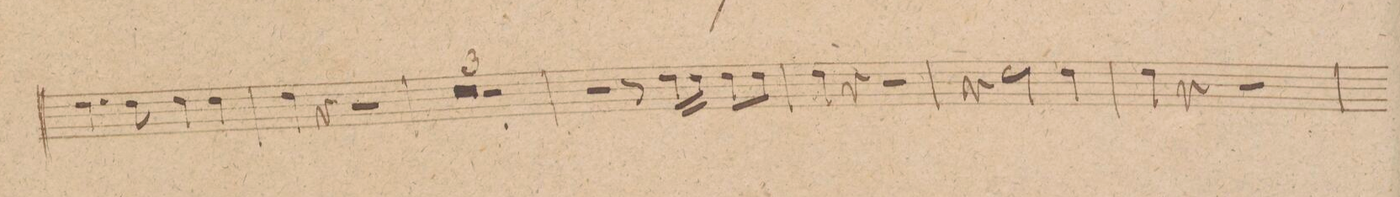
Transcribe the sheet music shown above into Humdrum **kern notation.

**kern	**dynam
*I"Corno. 1mo in D.	*
*clefG2	*
*k[f#c#]	*
*met(c)	*
*M4/4	*
1ryy	.
=157	=157
4.e\	.
8e\	.
4e\	.
4e\	.
=158	=158
4e\	.
4r	.
2r	.
=159	=159
0r	.
=160	=160
=161	=161
1r	.
=162	=162
2r	.
8r	.
16e\LL	.
16e\JJ	.
8e\L	.
8e\J	.
=163	=163
4e\	.
4r	.
2r	.
=164	=164
4r	.
2e\	.
4e\	.
=165	=165
4e\	.
4r	.
2r	.
=166	=166
*-	*-
